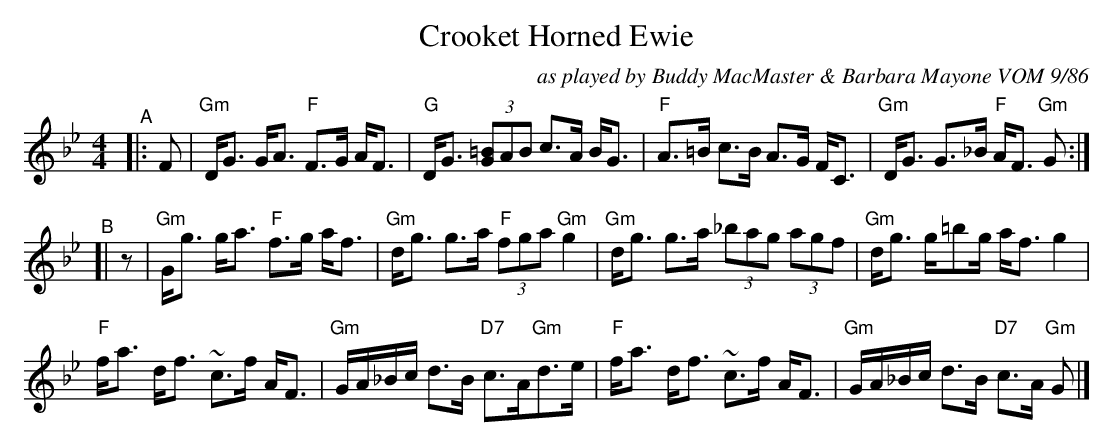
X:1
T: Crooket Horned Ewie
O: as played by Buddy MacMaster & Barbara Mayone VOM 9/86
M: 4/4
L: 1/8
K: Gm
"^A"|: F |\
"Gm"D<G G<A "F"F>G A<F | "G"D<G (3[=BG]AB c>A B<G | "F"A>=B c>B A>G F<C | "Gm"D<G G>_B "F"A<F "Gm"G :|
"^B"[| z |\
"Gm"G<g g<a "F"f>g a<f | "Gm"d<g g>a "F"(3fga "Gm"g2 | "Gm"d<g g>a (3_bag (3agf | "Gm"d<g g/=bg/ a<f g2 |
"F"f<a d<f ~c>f A<F | "Gm"G/A/_B/c/ d>B "D7"c>A"Gm"d>e | "F"f<a d<f ~c>f A<F | "Gm"G/A/_B/c/ d>B "D7"c>A "Gm"G |]
